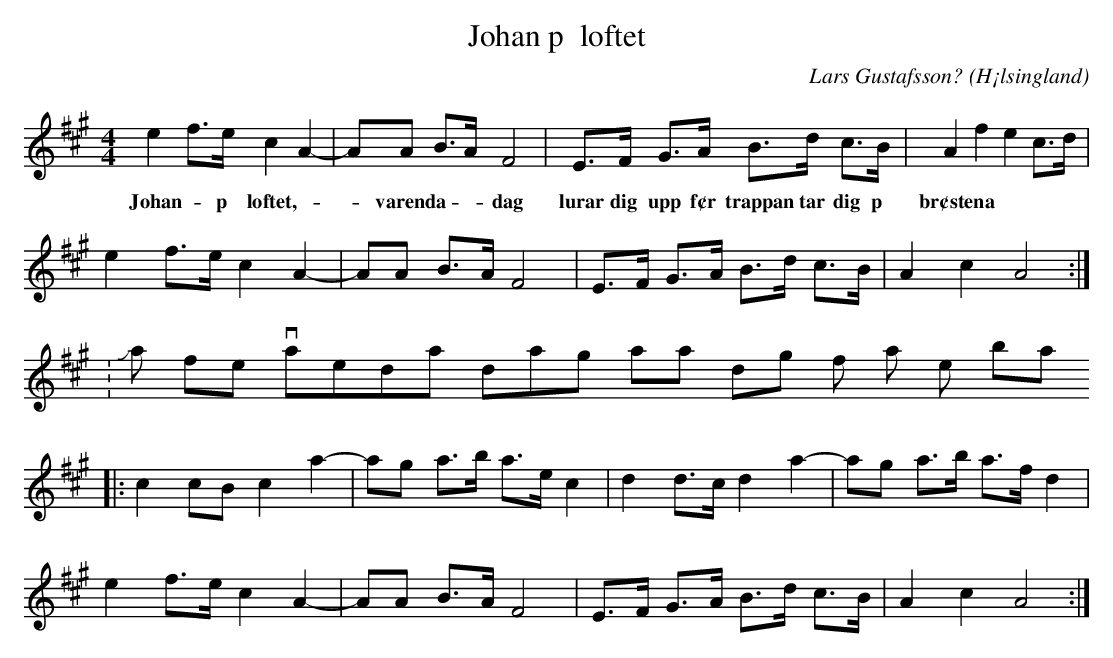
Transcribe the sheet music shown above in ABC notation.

X:1
T:Johan p  loftet
C:Lars Gustafsson?
O:H¡lsingland
M:4/4
L:1/8
K:A
e2 f>e c2 A2-|AA B>A F4|E>F G>A B>d c>B|A2 f2 e2 c>d|
w: Johan - p  loftet, -- varenda -- dag lurar dig upp f¢r trappan tar dig p  br¢stena
e2 f>e c2 A2-|AA B>A F4|E>F G>A B>d c>B|A2 c2 A4:|
 w: Johan - p  loftet, -- varenda -- dag  akta -dig f¢r honom - han ¡r inte bra
|:c2 cB c2 a2-|ag a>b a>e c2|d2 d>c d2 a2-|ag a>b a>f d2|
e2 f>e c2 A2-|AA B>A F4|E>F G>A B>d c>B|A2 c2 A4:|
